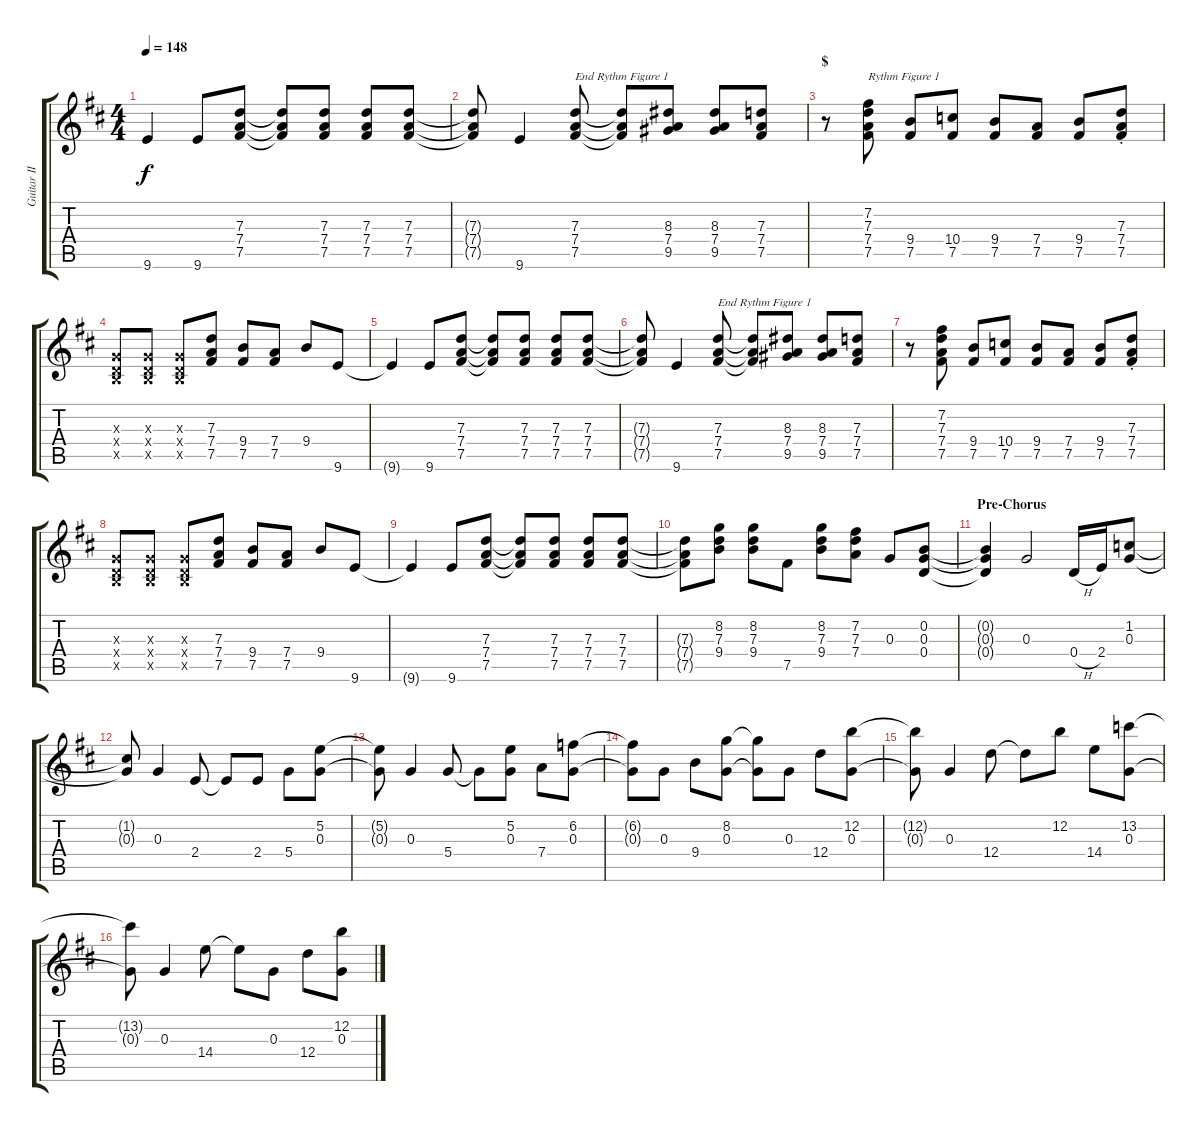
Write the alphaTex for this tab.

\track ("Guitar II" "Guitar II") {instrument distortionguitar}
\staff {score tabs}
\tuning (D4 B3 G3 D3 B2 G2) {hide}
\ts (4 4)
\tempo 148
\clef g2
\ks d
9.6{t}.4{dy f} 9.6.8 (7.3 7.4 7.5).8 (7.3{t} 7.4{t} 7.5{t}).8 (7.3 7.4 7.5).8 (7.3 7.4 7.5).8 (7.3 7.4 7.5).8 |
(7.3{t} 7.4{t} 7.5{t}).8 9.6.4 (7.3 7.4 7.5).8{txt "End Rythm Figure 1"} (7.3{t} 7.4{t} 7.5{t}).8 (8.3 7.4 9.5).8 (8.3 7.4 9.5).8 (7.3 7.4 7.5).8 |
\section ("" "$")
r.8 (7.2 7.3 7.4 7.5).8{txt "Rythm Figure 1"} (9.4 7.5).8 (10.4 7.5).8 (9.4 7.5).8 (7.4 7.5).8 (9.4 7.5).8 (7.3{st} 7.4{st} 7.5{st}).8 |
(0.3{x} 0.4{x} 0.5{x}).8 (0.3{x} 0.4{x} 0.5{x}).8 (0.3{x} 0.4{x} 0.5{x}).8 (7.3 7.4 7.5).8 (9.4 7.5).8 (7.4 7.5).8 9.4.8 9.6.8 |
9.6{t}.4 9.6.8 (7.3 7.4 7.5).8 (7.3{t} 7.4{t} 7.5{t}).8 (7.3 7.4 7.5).8 (7.3 7.4 7.5).8 (7.3 7.4 7.5).8 |
(7.3{t} 7.4{t} 7.5{t}).8 9.6.4 (7.3 7.4 7.5).8{txt "End Rythm Figure 1"} (7.3{t} 7.4{t} 7.5{t}).8 (8.3 7.4 9.5).8 (8.3 7.4 9.5).8 (7.3 7.4 7.5).8 |
r.8 (7.2 7.3 7.4 7.5).8 (9.4 7.5).8 (10.4 7.5).8 (9.4 7.5).8 (7.4 7.5).8 (9.4 7.5).8 (7.3{st} 7.4{st} 7.5{st}).8 |
(0.3{x} 0.4{x} 0.5{x}).8 (0.3{x} 0.4{x} 0.5{x}).8 (0.3{x} 0.4{x} 0.5{x}).8 (7.3 7.4 7.5).8 (9.4 7.5).8 (7.4 7.5).8 9.4.8 9.6.8 |
9.6{t}.4 9.6.8 (7.3 7.4 7.5).8 (7.3{t} 7.4{t} 7.5{t}).8 (7.3 7.4 7.5).8 (7.3 7.4 7.5).8 (7.3 7.4 7.5).8 |
(7.3{t} 7.4{t} 7.5{t}).8 (8.2 7.3 9.4).8 (8.2 7.3 9.4).8 7.5.8 (8.2 7.3 9.4).8 (7.2 7.3 7.4).8 0.3.8 (0.2 0.3 0.4).8 |
\section ("" "Pre-Chorus")
(0.2{t} 0.3{t} 0.4{t}).4 0.3.2 0.4{h}.16 2.4.16 (1.2 0.3).8 |
(1.2{t} 0.3{t}).8 0.3.4 2.4.8 2.4{t}.8 2.4.8 5.4.8 (5.2 0.3).8 |
(5.2{t} 0.3{t}).8 0.3.4 5.4.8 5.4{t}.8 (5.2 0.3).8 7.4.8 (6.2 0.3).8 |
(6.2{t} 0.3{t}).8 0.3.8 9.4.8 (8.2 0.3).8 (8.2{t} 0.3{t}).8 0.3.8 12.4.8 (12.2 0.3).8 |
(12.2{t} 0.3{t}).8 0.3.4 12.4.8 12.4{t}.8 12.2.8 14.4.8 (13.2 0.3).8 |
(13.2{t} 0.3{t}).8 0.3.4 14.4.8 14.4{t}.8 0.3.8 12.4.8 (12.2 0.3).8
